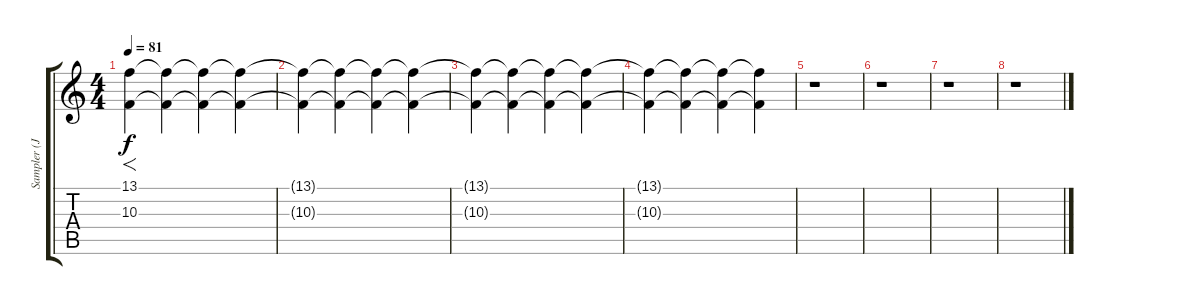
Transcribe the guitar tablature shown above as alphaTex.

\track ("Sampler (Joseph Hahn)" "Sampler (J") {instrument lead5charang}
\staff {score tabs}
\tuning (E4 B3 G3 D3 A2 E2) {hide}
\ts (4 4)
\tempo 81
\clef g2
\ks c
(13.1 10.3).4{f dy f volume 14 instrument stringensemble1} (13.1{t} 10.3{t}).4 (13.1{t} 10.3{t}).4 (13.1{t} 10.3{t}).4 |
(13.1{t} 10.3{t}).4 (13.1{t} 10.3{t}).4 (13.1{t} 10.3{t}).4 (13.1{t} 10.3{t}).4{volume 13} |
(13.1{t} 10.3{t}).4 (13.1{t} 10.3{t}).4{volume 12} (13.1{t} 10.3{t}).4 (13.1{t} 10.3{t}).4{volume 11} |
(13.1{t} 10.3{t}).4{volume 9} (13.1{t} 10.3{t}).4{volume 6} (13.1{t} 10.3{t}).4{volume 4} (13.1{t} 10.3{t}).4 |
r.1 |
r.1 |
r.1 |
r.1
